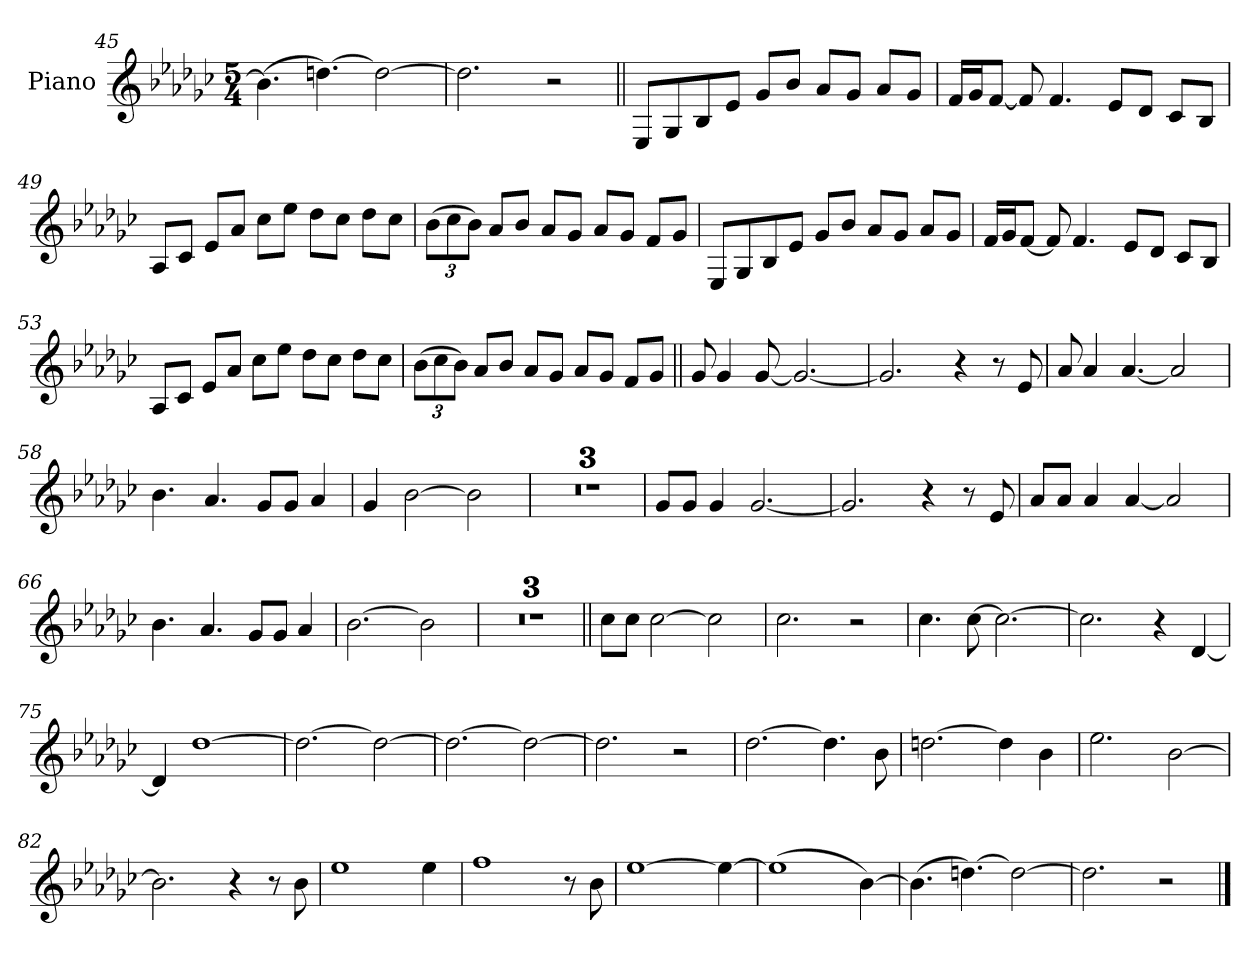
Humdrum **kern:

**kern
*part1
*staff1
*I"Piano
*I'Pno.
*clefG2
*k[b-e-a-d-g-c-]
*M5/4
=45
(4.b-]
[4.ddn)
2dd_
=46
2.dd]
2r
=47||
8E-!L
8G-!
8B-!
8e-!J
8g-!L
8b-!J
8a-!L
8g-!J
8a-!L
8g-!J
=48
16f!LL
16g-!J
[8f!J
8f!]
4.f!
8e-!L
8d-!J
8c-!L
8B-!J
=49
8A-!L
8c-!J
8e-!L
8a-!J
8cc-!L
8ee-!J
8dd-!L
8cc-!J
8dd-!L
8cc-!J
=50
*Xbrackettup
(12b-!L
12cc-!
12b-!J)
8a-!L
8b-!J
8a-!L
8g-!J
8a-!L
8g-!J
8f!L
8g-!J
=51
8E-!L
8G-!
8B-!
8e-!J
8g-!L
8b-!J
8a-!L
8g-!J
8a-!L
8g-!J
=52
16f!LL
16g-!J
[8f!J
8f!]
4.f!
8e-!L
8d-!J
8c-!L
8B-!J
=53
8A-!L
8c-!J
8e-!L
8a-!J
8cc-!L
8ee-!J
8dd-!L
8cc-!J
8dd-!L
8cc-!J
=54
(12b-!L
12cc-!
12b-!J)
8a-!L
8b-!J
8a-!L
8g-!J
8a-!L
8g-!J
8f!L
8g-!J
=55||
8g-
4g-
[8g-
2.g-_
=56
2.g-]
4r
8r
8e-
=57
8a-
4a-
[4.a-
2a-]
=58
4.b-
4.a-
8g-L
8g-J
4a-
=59
4g-
[2b-
2b-]
=60
4%5r
=61
4%5r
=62
4%5r
=63
8g-L
8g-J
4g-
[2.g-
=64
2.g-]
4r
8r
8e-
=65
8a-L
8a-J
4a-
[4a-
2a-]
=66
4.b-
4.a-
8g-L
8g-J
4a-
=67
[2.b-
2b-]
=68
4%5r
=69
4%5r
=70
4%5r
=71||
8cc-L
8cc-J
[2cc-
2cc-]
=72
2.cc-
2r
=73
4.cc-
[8cc-
2.cc-_
=74
2.cc-]
4r
[4d-
=75
4d-]
[1dd-
=76
2.dd-_
2dd-_
=77
2.dd-_
2dd-_
=78
2.dd-]
2r
=79
[2.dd-
4.dd-]
8b-
=80
[2.ddn
4dd]
4b-
=81
2.ee-
[2b-
=82
2.b-]
4r
8r
8b-
=83
1ee-
4ee-
=84
1ff
8r
8b-
=85
[1ee-
4ee-_
=86
(1ee-]
[4b-)
=87
(4.b-]
[4.ddn)
2dd_
=88
2.dd]
2r
==
*-
